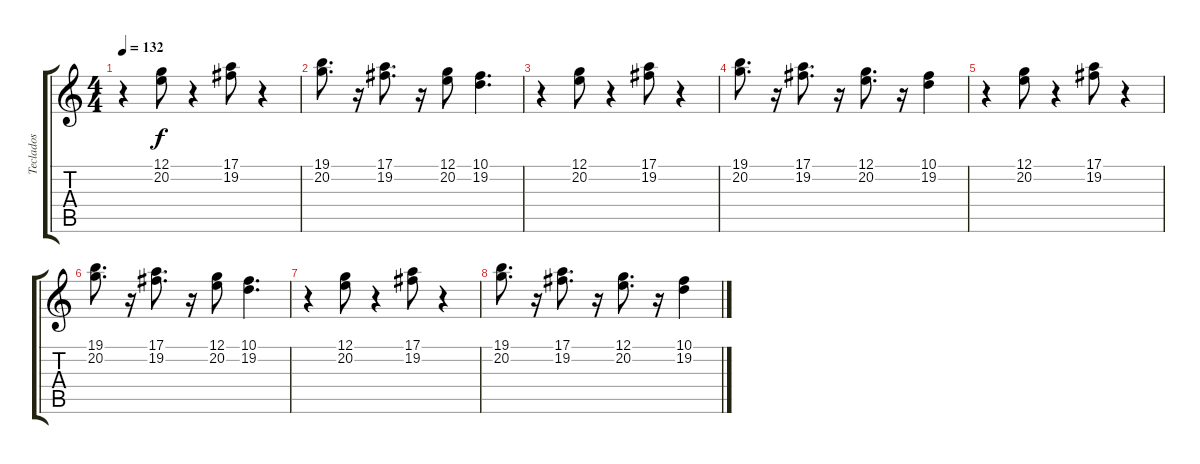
\track ("Teclados" "Teclados") {instrument drawbarorgan}
\staff {score tabs}
\tuning (E4 B3 G3 D3 A2 E2) {hide}
\ts (4 4)
\tempo 132
\clef g2
\ks c
r.4{dy f volume 6} (12.1 20.2).8 r.4 (17.1 19.2).8 r.4 |
(19.1 20.2).8{d} r.16 (17.1 19.2).8{d} r.16 (12.1 20.2).8 (10.1 19.2).4{d} |
r.4 (12.1 20.2).8 r.4 (17.1 19.2).8 r.4 |
(19.1 20.2).8{d} r.16 (17.1 19.2).8{d} r.16 (12.1 20.2).8{d} r.16 (10.1 19.2).4 |
r.4{volume 0} (12.1 20.2).8 r.4 (17.1 19.2).8 r.4 |
(19.1 20.2).8{d} r.16 (17.1 19.2).8{d} r.16 (12.1 20.2).8 (10.1 19.2).4{d} |
r.4 (12.1 20.2).8 r.4 (17.1 19.2).8 r.4 |
(19.1 20.2).8{d} r.16 (17.1 19.2).8{d} r.16 (12.1 20.2).8{d} r.16 (10.1 19.2).4
